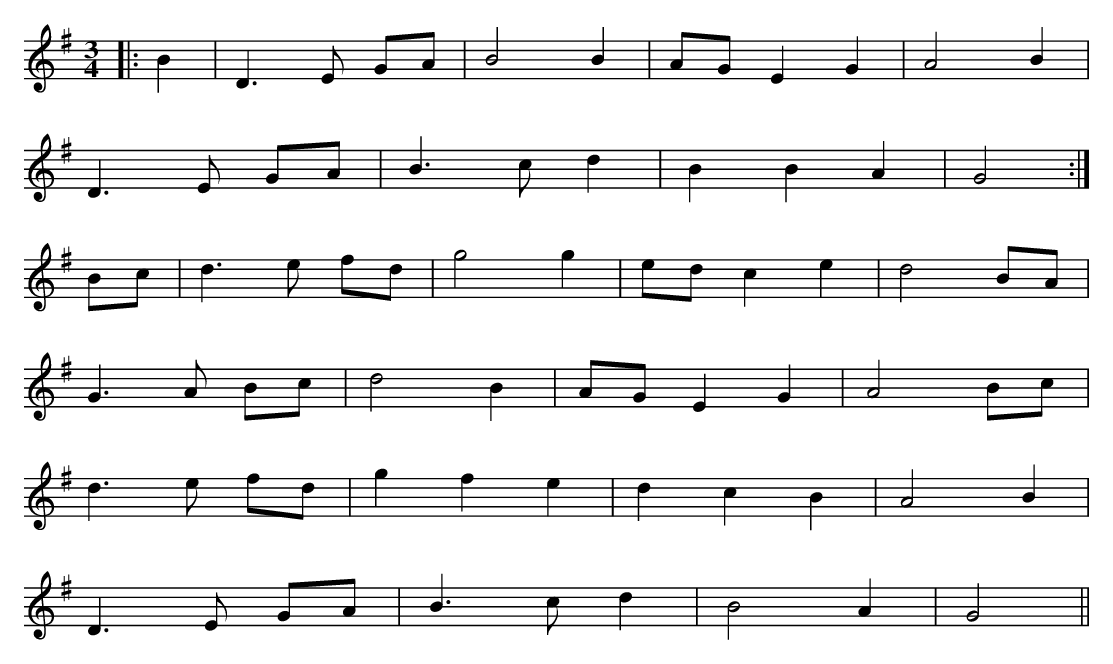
X:1
M:3/4
K:G
|:B2|D3 E GA|B4 B2|AG E2 G2|A4 B2|
D3 E GA|B3 c d2|B2 B2 A2|G4:|
Bc|d3 e fd|g4 g2|ed c2 e2|d4 BA|
G3 A Bc|d4 B2|AG E2 G2|A4 Bc|
d3 e fd|g2 f2 e2|d2 c2 B2|A4 B2|
D3 E GA|B3 c d2|B4 A2|G4||
